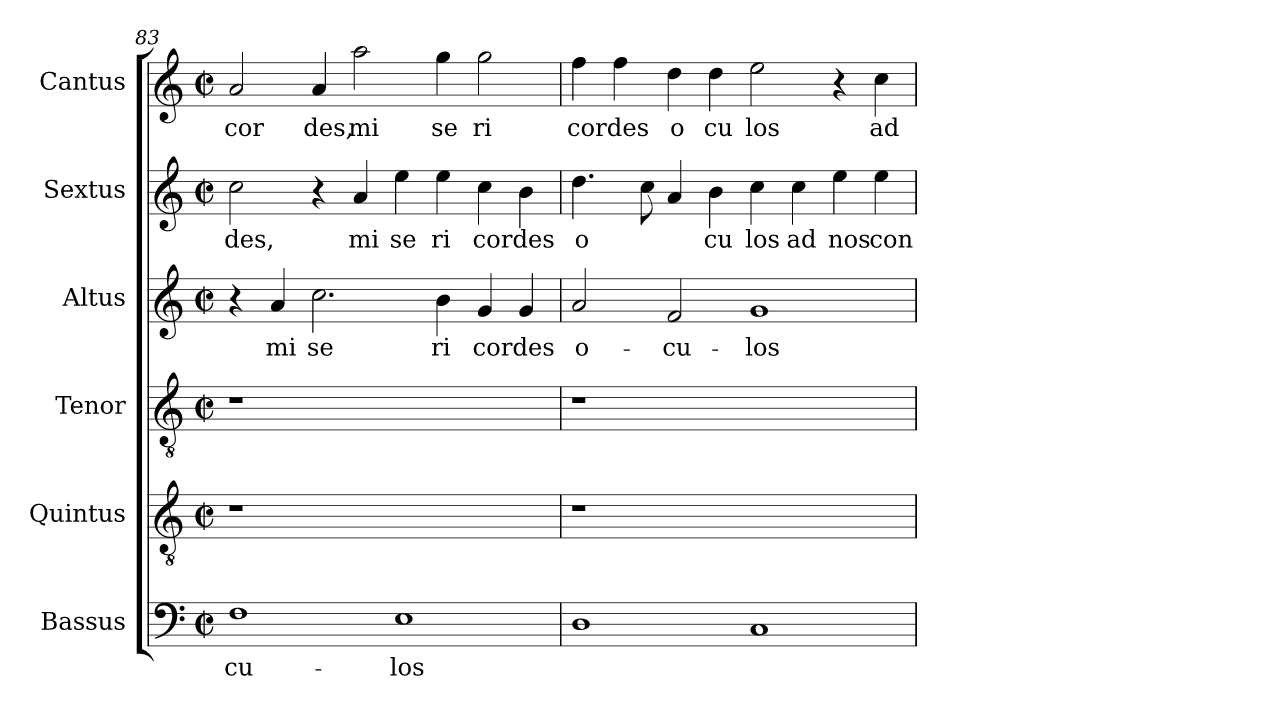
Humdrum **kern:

**kern	**text	**kern	**kern	**kern	**text	**kern	**text	**kern	**text
*part6	*part6	*part5	*part4	*part3	*part3	*part2	*part2	*part1	*part1
*staff6	*staff6	*staff5	*staff4	*staff3	*staff3	*staff2	*staff2	*staff1	*staff1
*I"Bassus	*	*I"Quintus	*I"Tenor	*I"Altus	*	*I"Sextus	*	*I"Cantus	*
*I'Bassus	*	*I'Quintus	*I'Tenor	*I'Altus	*	*I'Sextus	*	*I'Cantus	*
*clefF4	*	*clefGv2	*clefGv2	*clefG2	*	*clefG2	*	*clefG2	*
*M2/2	*	*M2/2	*M2/2	*M2/2	*	*M2/2	*	*M2/2	*
*met(c|)	*	*met(c|)	*met(c|)	*met(c|)	*	*met(c|)	*	*met(c|)	*
=83	=83	=83	=83	=83	=83	=83	=83	=83	=83
!	!LO:LY:b:cj	!	!	!	!	!	!LO:LY:b:cj	!	!LO:LY:b:cj
1F	-cu-	1r	1r	4r	.	2cc\	des,	2a/	cor
!	!	!	!	!	!LO:LY:b:cj	!	!	!	!
.	.	.	.	4a/	mi	.	.	.	.
!	!	!	!	!	!LO:LY:b:cj	!	!	!	!LO:LY:b:cj
.	.	.	.	2.cc\	se	4r	.	4a/	des,
!	!	!	!	!	!	!	!LO:LY:b:cj	!	!LO:LY:b:cj
.	.	.	.	.	.	4a/	mi	2aa\	mi
!	!LO:LY:b:cj	!	!	!	!	!	!LO:LY:b:cj	!	!
1E	-los	1ryy	1ryy	.	.	4ee\	se	.	.
!	!	!	!	!	!LO:LY:b:cj	!	!LO:LY:b:cj	!	!LO:LY:b:cj
.	.	.	.	4b\	ri	4ee\	ri	4gg\	se
!	!	!	!	!	!LO:LY:b	!	!LO:LY:b	!	!LO:LY:b:cj
.	.	.	.	4g/	cordes	4cc\	cordes	2gg\	ri
.	.	.	.	4g/	.	4b\	.	.	.
!!LO:PB:g=z
=84	=84	=84	=84	=84	=84	=84	=84	=84	=84
!	!	!	!	!	!LO:LY:b:cj	!	!LO:LY:b:cj	!	!LO:LY:b
1D	.	1r	1r	2a/	o-	4.dd\	o	4ff\	cordes
.	.	.	.	.	.	.	.	4ff\	.
.	.	.	.	.	.	8cc\	.	.	.
!	!	!	!	!	!LO:LY:b:cj	!	!	!	!LO:LY:b:cj
.	.	.	.	2f/	-cu-	4a/	.	4dd\	o
!	!	!	!	!	!	!	!LO:LY:b:cj	!	!LO:LY:b:cj
.	.	.	.	.	.	4b\	cu	4dd\	cu
!	!	!	!	!	!LO:LY:b:cj	!	!LO:LY:b:cj	!	!LO:LY:b:cj
1C	.	1ryy	1ryy	1g	-los	4cc\	los	2ee\	los
!	!	!	!	!	!	!	!LO:LY:b:cj	!	!
.	.	.	.	.	.	4cc\	ad	.	.
!	!	!	!	!	!	!	!LO:LY:b:cj	!	!
.	.	.	.	.	.	4ee\	nos	4r	.
!	!	!	!	!	!	!	!LO:LY:b:cj	!	!LO:LY:b:cj
.	.	.	.	.	.	4ee\	con	4cc\	ad
=	=	=	=	=	=	=	=	=	=
*-	*-	*-	*-	*-	*-	*-	*-	*-	*-
